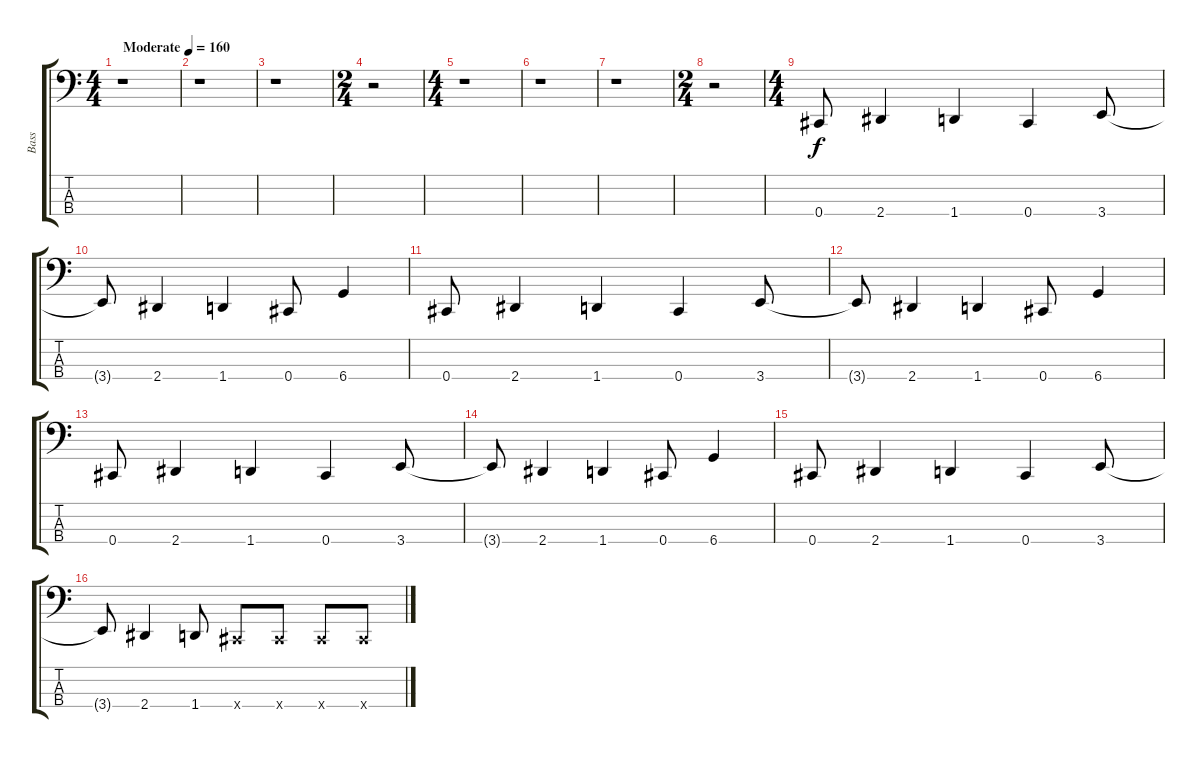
\track ("Bass" "Bass") {instrument acousticbass}
\staff {score tabs}
\tuning (Gb2 Db2 Ab1 Db1) {hide}
\ts (4 4)
\tempo (160 "Moderate")
\clef f4
\ks c
r.1{dy f instrument acousticbass} |
r.1 |
r.1 |
\ts (2 4)
r.2 |
\ts (4 4)
r.1 |
r.1 |
r.1 |
\ts (2 4)
r.2 |
\ts (4 4)
0.4.8 2.4.4 1.4.4 0.4.4 3.4.8 |
3.4{t}.8 2.4.4 1.4.4 0.4.8 6.4.4 |
0.4.8 2.4.4 1.4.4 0.4.4 3.4.8 |
3.4{t}.8 2.4.4 1.4.4 0.4.8 6.4.4 |
0.4.8 2.4.4 1.4.4 0.4.4 3.4.8 |
3.4{t}.8 2.4.4 1.4.4 0.4.8 6.4.4 |
0.4.8 2.4.4 1.4.4 0.4.4 3.4.8 |
3.4{t}.8 2.4.4 1.4.8 0.4{x}.8 0.4{x}.8 0.4{x}.8 0.4{x}.8
